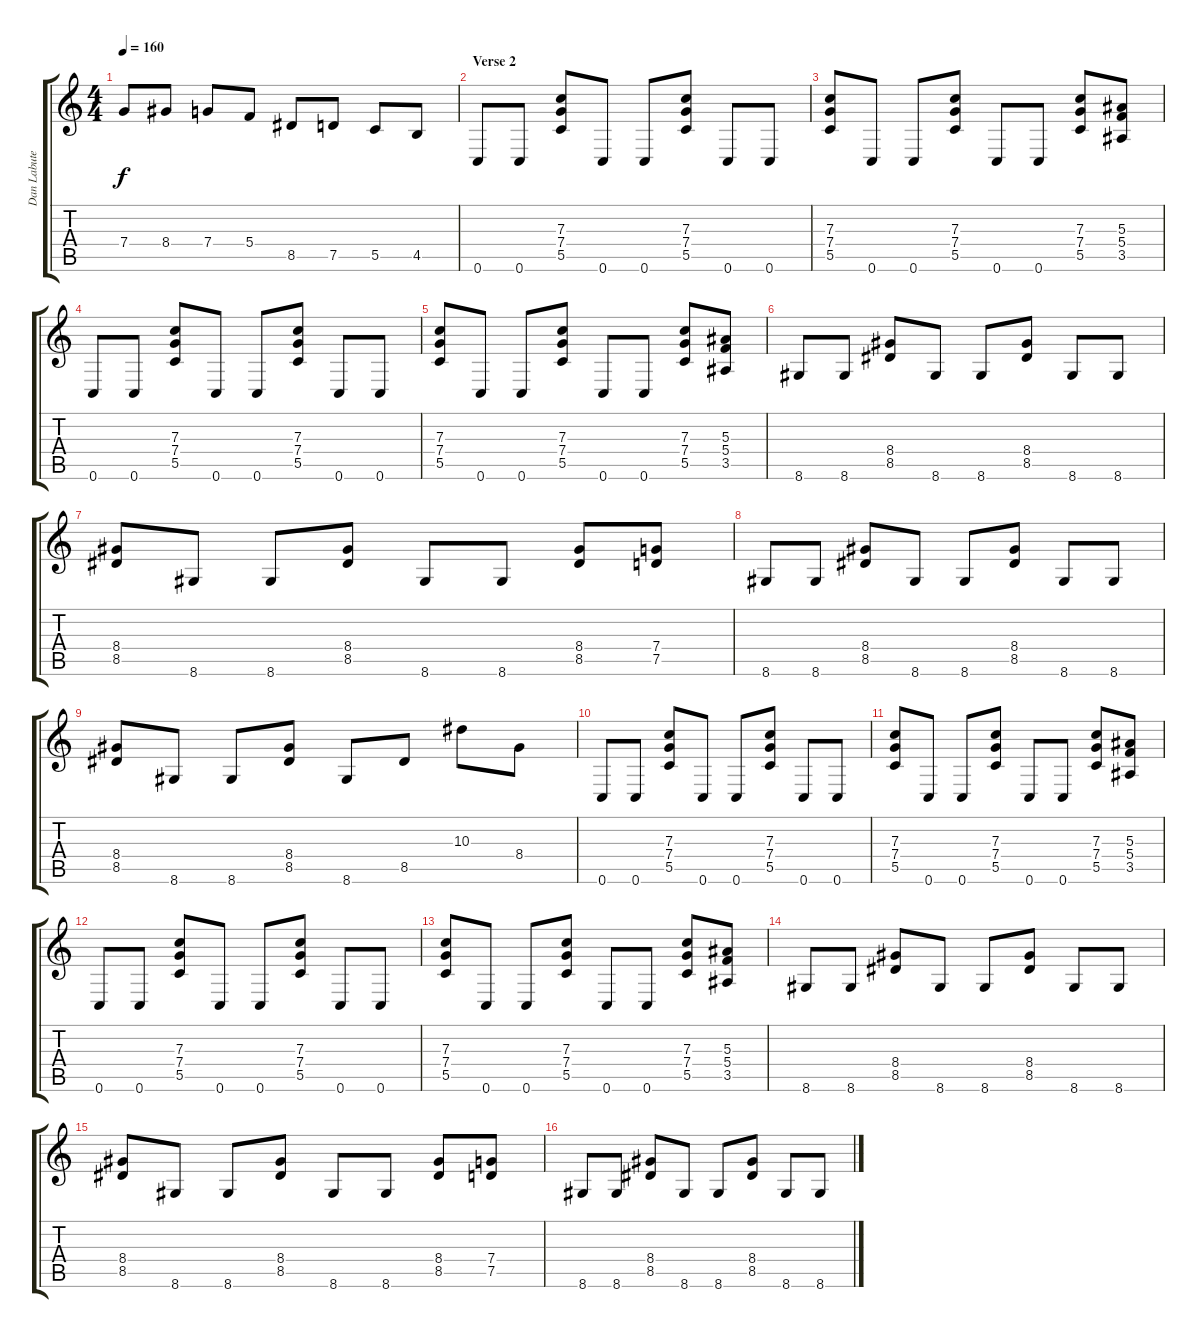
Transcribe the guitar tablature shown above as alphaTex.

\track ("Dan Labute" "Dan Labute") {instrument distortionguitar}
\staff {score tabs}
\tuning (D4 A3 F3 C3 G2 C2) {hide}
\ts (4 4)
\tempo 160
\clef g2
\ks c
7.4.8{dy f} 8.4.8 7.4.8 5.4.8 8.5.8 7.5.8 5.5.8 4.5.8 |
\section ("" "Verse 2")
0.6.8 0.6.8 (7.3 7.4 5.5).8 0.6.8 0.6.8 (7.3 7.4 5.5).8 0.6.8 0.6.8 |
(7.3 7.4 5.5).8 0.6.8 0.6.8 (7.3 7.4 5.5).8 0.6.8 0.6.8 (7.3 7.4 5.5).8 (5.3 5.4 3.5).8 |
0.6.8 0.6.8 (7.3 7.4 5.5).8 0.6.8 0.6.8 (7.3 7.4 5.5).8 0.6.8 0.6.8 |
(7.3 7.4 5.5).8 0.6.8 0.6.8 (7.3 7.4 5.5).8 0.6.8 0.6.8 (7.3 7.4 5.5).8 (5.3 5.4 3.5).8 |
8.6.8 8.6.8 (8.4 8.5).8 8.6.8 8.6.8 (8.4 8.5).8 8.6.8 8.6.8 |
(8.4 8.5).8 8.6.8 8.6.8 (8.4 8.5).8 8.6.8 8.6.8 (8.4 8.5).8 (7.4 7.5).8 |
8.6.8 8.6.8 (8.4 8.5).8 8.6.8 8.6.8 (8.4 8.5).8 8.6.8 8.6.8 |
(8.4 8.5).8 8.6.8 8.6.8 (8.4 8.5).8 8.6.8 8.5.8 10.3.8 8.4.8 |
0.6.8 0.6.8 (7.3 7.4 5.5).8 0.6.8 0.6.8 (7.3 7.4 5.5).8 0.6.8 0.6.8 |
(7.3 7.4 5.5).8 0.6.8 0.6.8 (7.3 7.4 5.5).8 0.6.8 0.6.8 (7.3 7.4 5.5).8 (5.3 5.4 3.5).8 |
0.6.8 0.6.8 (7.3 7.4 5.5).8 0.6.8 0.6.8 (7.3 7.4 5.5).8 0.6.8 0.6.8 |
(7.3 7.4 5.5).8 0.6.8 0.6.8 (7.3 7.4 5.5).8 0.6.8 0.6.8 (7.3 7.4 5.5).8 (5.3 5.4 3.5).8 |
8.6.8 8.6.8 (8.4 8.5).8 8.6.8 8.6.8 (8.4 8.5).8 8.6.8 8.6.8 |
(8.4 8.5).8 8.6.8 8.6.8 (8.4 8.5).8 8.6.8 8.6.8 (8.4 8.5).8 (7.4 7.5).8 |
8.6.8 8.6.8 (8.4 8.5).8 8.6.8 8.6.8 (8.4 8.5).8 8.6.8 8.6.8
